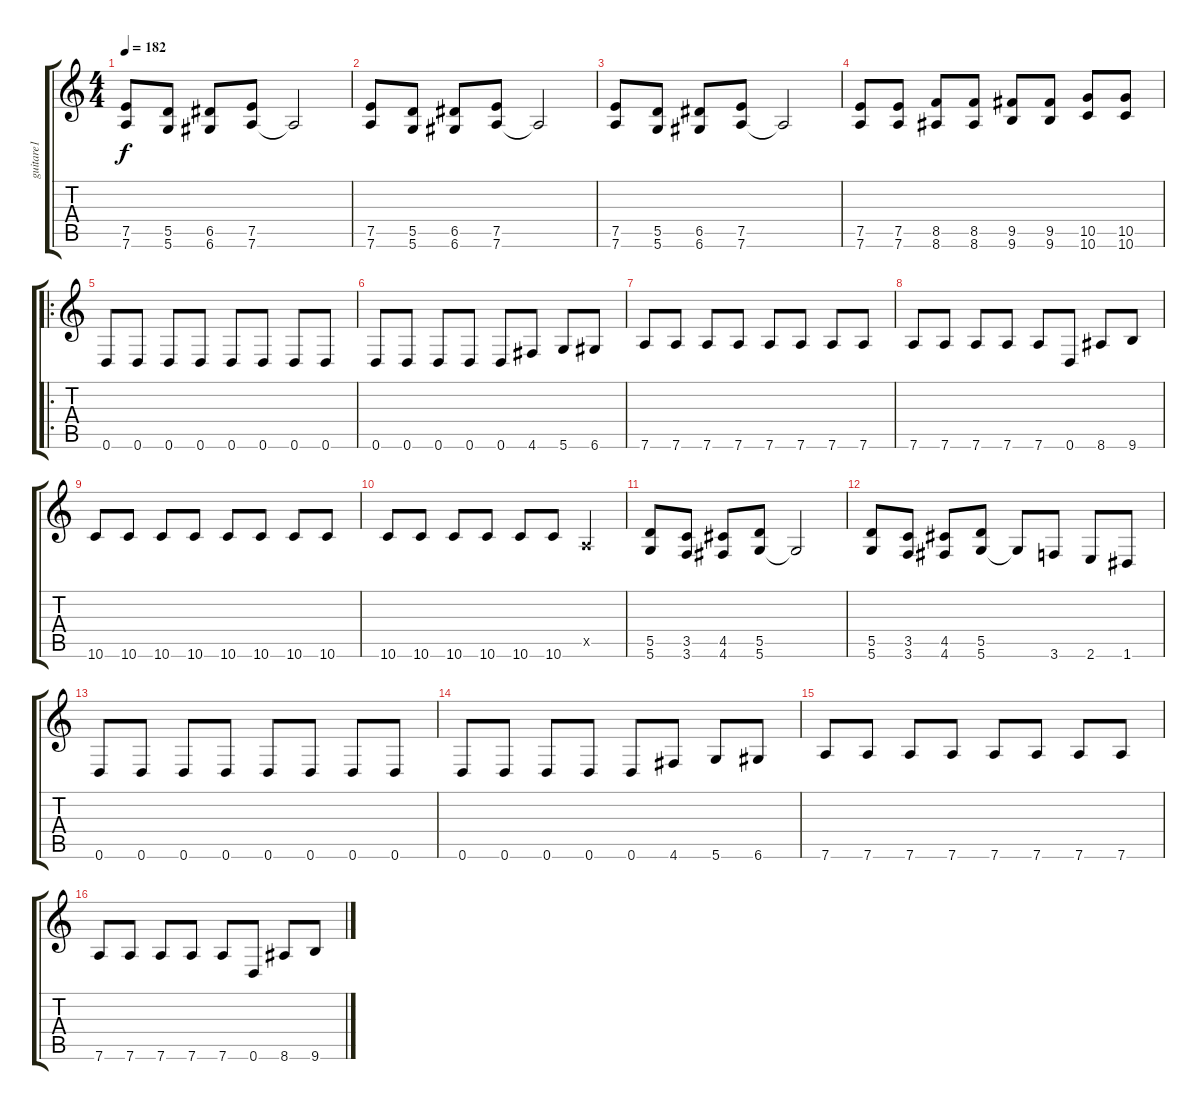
\track ("guitare1" "guitare1") {instrument distortionguitar}
\staff {score tabs}
\tuning (E4 B3 G3 D3 A2 D2) {hide}
\ts (4 4)
\tempo 182
\clef g2
\ks c
(7.5 7.6).8{dy f} (5.5 5.6).8 (6.5 6.6).8 (7.5 7.6).8 7.6{t}.2 |
(7.5 7.6).8 (5.5 5.6).8 (6.5 6.6).8 (7.5 7.6).8 7.6{t}.2 |
(7.5 7.6).8 (5.5 5.6).8 (6.5 6.6).8 (7.5 7.6).8 7.6{t}.2 |
(7.5 7.6).8 (7.5 7.6).8 (8.5 8.6).8 (8.5 8.6).8 (9.5 9.6).8 (9.5 9.6).8 (10.5 10.6).8 (10.5 10.6).8 |
\ro
0.6.8 0.6.8 0.6.8 0.6.8 0.6.8 0.6.8 0.6.8 0.6.8 |
0.6.8 0.6.8 0.6.8 0.6.8 0.6.8 4.6.8 5.6.8 6.6.8 |
7.6.8 7.6.8 7.6.8 7.6.8 7.6.8 7.6.8 7.6.8 7.6.8 |
7.6.8 7.6.8 7.6.8 7.6.8 7.6.8 0.6.8 8.6.8 9.6.8 |
10.6.8 10.6.8 10.6.8 10.6.8 10.6.8 10.6.8 10.6.8 10.6.8 |
10.6.8 10.6.8 10.6.8 10.6.8 10.6.8 10.6.8 0.5{x}.4 |
(5.5 5.6).8 (3.5 3.6).8 (4.5 4.6).8 (5.5 5.6).8 5.6{t}.2 |
(5.5 5.6).8 (3.5 3.6).8 (4.5 4.6).8 (5.5 5.6).8 5.6{t}.8 3.6.8 2.6.8 1.6.8 |
0.6.8 0.6.8 0.6.8 0.6.8 0.6.8 0.6.8 0.6.8 0.6.8 |
0.6.8 0.6.8 0.6.8 0.6.8 0.6.8 4.6.8 5.6.8 6.6.8 |
7.6.8 7.6.8 7.6.8 7.6.8 7.6.8 7.6.8 7.6.8 7.6.8 |
7.6.8 7.6.8 7.6.8 7.6.8 7.6.8 0.6.8 8.6.8 9.6.8
